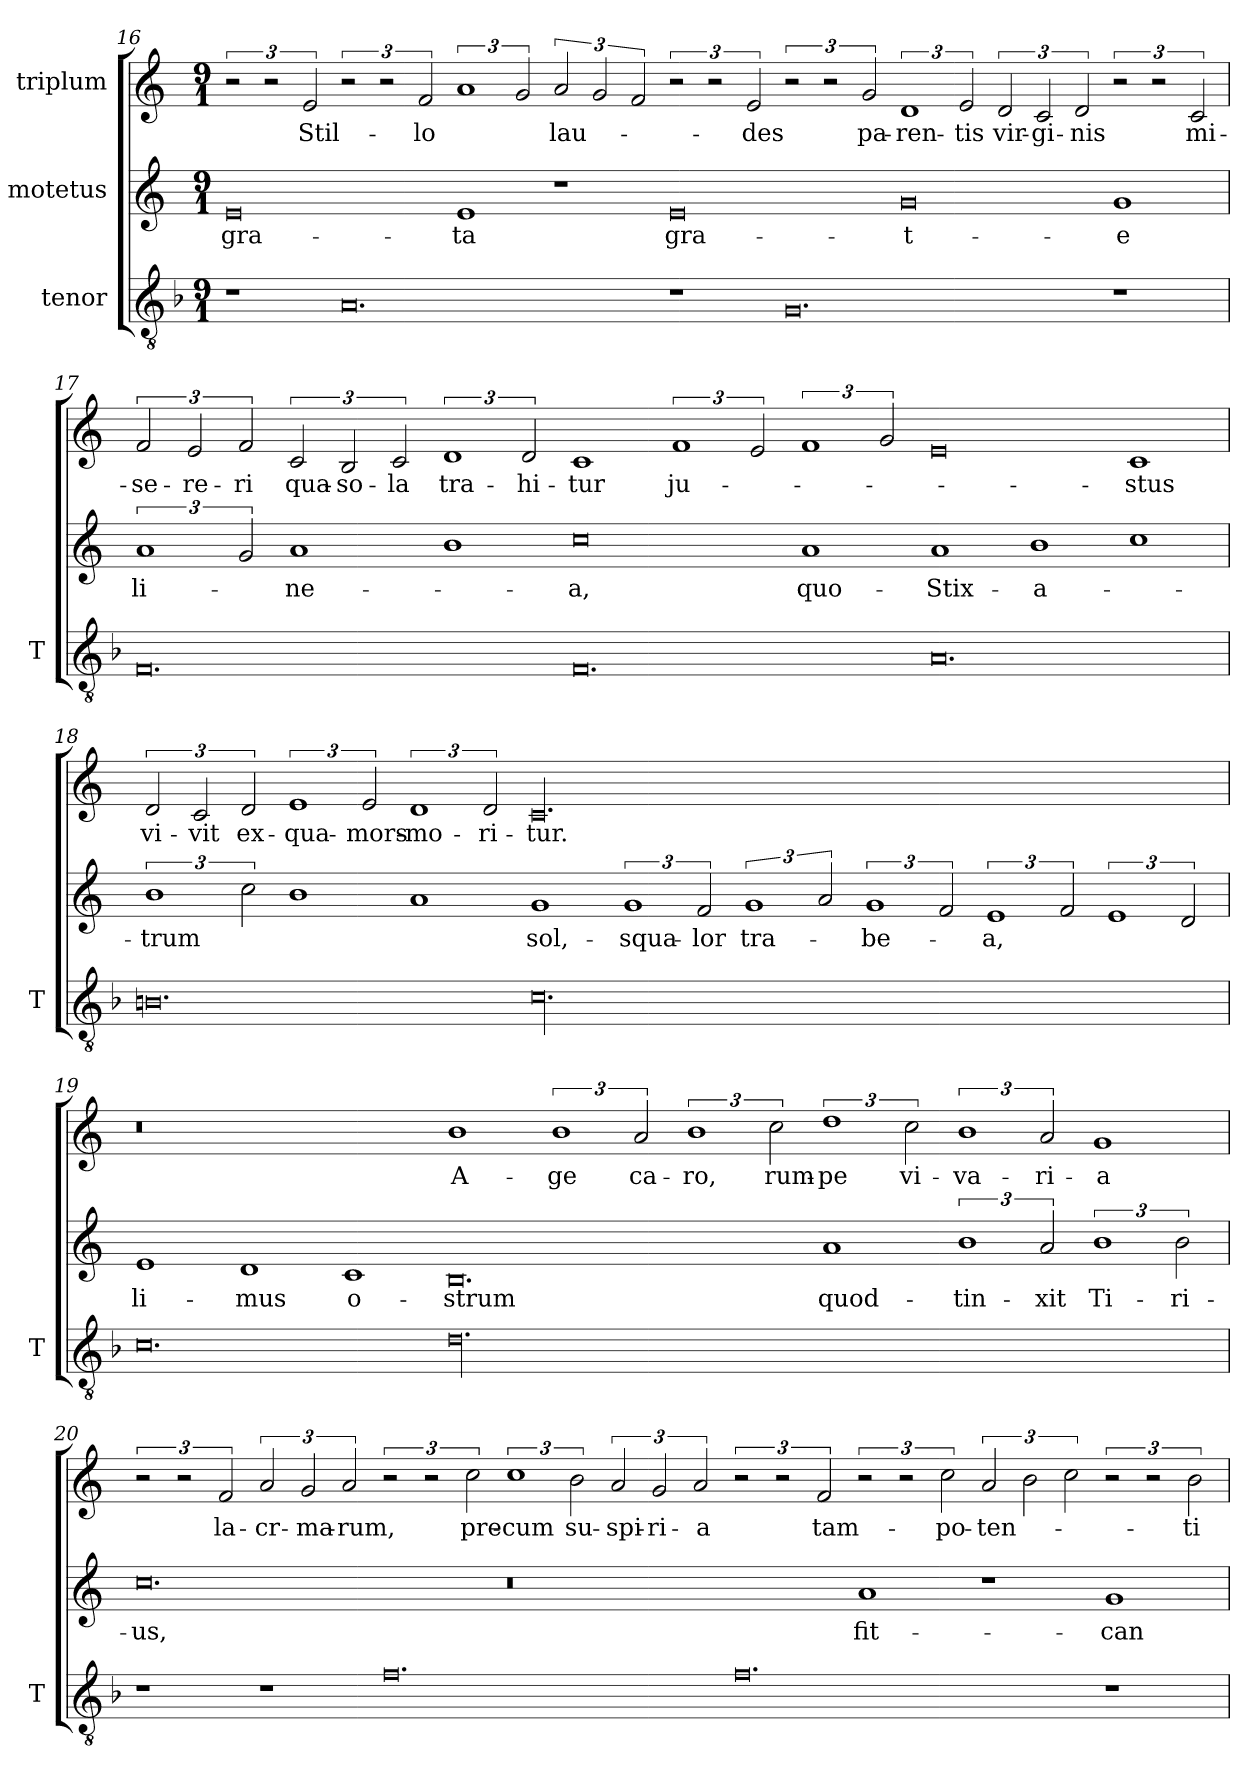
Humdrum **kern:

**kern	**kern	**text	**kern	**text
*part3	*part2	*part2	*part1	*part1
*staff3	*staff2	*staff2	*staff1	*staff1
*I"tenor	*I"motetus	*	*I"triplum	*
*I'T	*	*	*	*
*clefGv2	*clefG2	*	*clefG2	*
*k[b-]	*k[]	*	*k[]	*
*F:	*C:	*	*C:	*
*M9/1	*M9/1	*	*M9/1	*
=16	=16	=16	=16	=16
1r	0e/	gra-	3r	.
.	.	.	3r	.
.	.	.	3e/	Stil-
0.A/	.	.	3r	.
.	.	.	3r	.
.	.	.	3f/	-lo
.	1e/	-ta	3%2a/	.
.	.	.	3g/	.
.	1r	.	3a/	lau-
.	.	.	3g/	.
.	.	.	3f/	.
1r	0e/	gra-	3r	.
.	.	.	3r	.
.	.	.	3e/	-des
0.G/	.	.	3r	.
.	.	.	3r	.
.	.	.	3g/	pa-
.	0g/	-t-	3%2d/	-ren-
.	.	.	3e/	-tis
.	.	.	3d/	vir-
.	.	.	3c/	-gi-
.	.	.	3d/	-nis
1r	1g/	-e	3r	.
.	.	.	3r	.
.	.	.	3c/	mi-
=17	=17	=17	=17	=17
0.F/	3%2a/	li-	3f/	-se-
.	.	.	3e/	-re-
.	3g/	.	3f/	-ri
.	1a/	-ne-	3c/	qua-
.	.	.	3B/	so-
.	.	.	3c/	-la
.	1b\	.	3%2d/	tra-
.	.	.	3d/	-hi-
0.F/	0cc\	-a,	1c/	-tur
.	.	.	3%2f/	ju-
.	.	.	3e/	.
.	1a/	quo-	3%2f/	.
.	.	.	3g/	.
0.A/	1a/	Stix-	0e/	.
.	1b\	a-	.	.
.	1cc\	.	1c/	-stus
=18	=18	=18	=18	=18
0.Bn\	3%2b\	-trum	3d/	vi-
.	.	.	3c/	-vit
.	3cc\	.	3d/	ex-
.	1b\	.	3%2e/	qua-
.	.	.	3e/	mors-
.	1a/	.	3%2d/	mo-
.	.	.	3d/	-ri-
00.c\	1g/	sol,-	00.c/	-tur.
.	3%2g/	squa-	.	.
.	3f/	-lor	.	.
.	3%2g/	tra-	.	.
.	3a/	.	.	.
.	3%2g/	-be-	.	.
.	3f/	.	.	.
.	3%2e/	-a,	.	.
.	3f/	.	.	.
.	3%2e/	.	.	.
.	3d/	.	.	.
=19	=19	=19	=19	=19
0.c\	1e/	li-	0.r	.
.	1d/	-mus	.	.
.	1c/	o-	.	.
00.d\	0.B/	-strum	1b\	A-
.	.	.	3%2b\	-ge
.	.	.	3a/	ca-
.	.	.	3%2b\	-ro,
.	.	.	3cc\	rum-
.	1a/	quod-	3%2dd\	-pe
.	.	.	3cc\	vi-
.	3%2b\	tin-	3%2b\	-va-
.	3a/	-xit	3a/	-ri-
.	3%2b\	Ti-	1g/	-a
.	3b\	-ri-	.	.
!!LO:PB:g=z
=20	=20	=20	=20	=20
1r	0.cc\	-us,	3r	.
.	.	.	3r	.
.	.	.	3f/	la-
1r	.	.	3a/	-cr-
.	.	.	3g/	-ma-
.	.	.	3a/	-rum,
0.f\	.	.	3r	.
.	.	.	3r	.
.	.	.	3cc\	pre-
.	0.r	.	3%2cc\	-cum
.	.	.	3b\	su-
.	.	.	3a/	-spi-
.	.	.	3g/	-ri-
.	.	.	3a/	-a
0.f\	.	.	3r	.
.	.	.	3r	.
.	.	.	3f/	tam-
.	1a/	fit-	3r	.
.	.	.	3r	.
.	.	.	3cc\	po-
.	1r	.	3a/	-ten-
.	.	.	3b\	.
.	.	.	3cc\	.
1r	1g/	can-	3r	.
.	.	.	3r	.
.	.	.	3b\	-ti
=	=	=	=	=
*-	*-	*-	*-	*-
